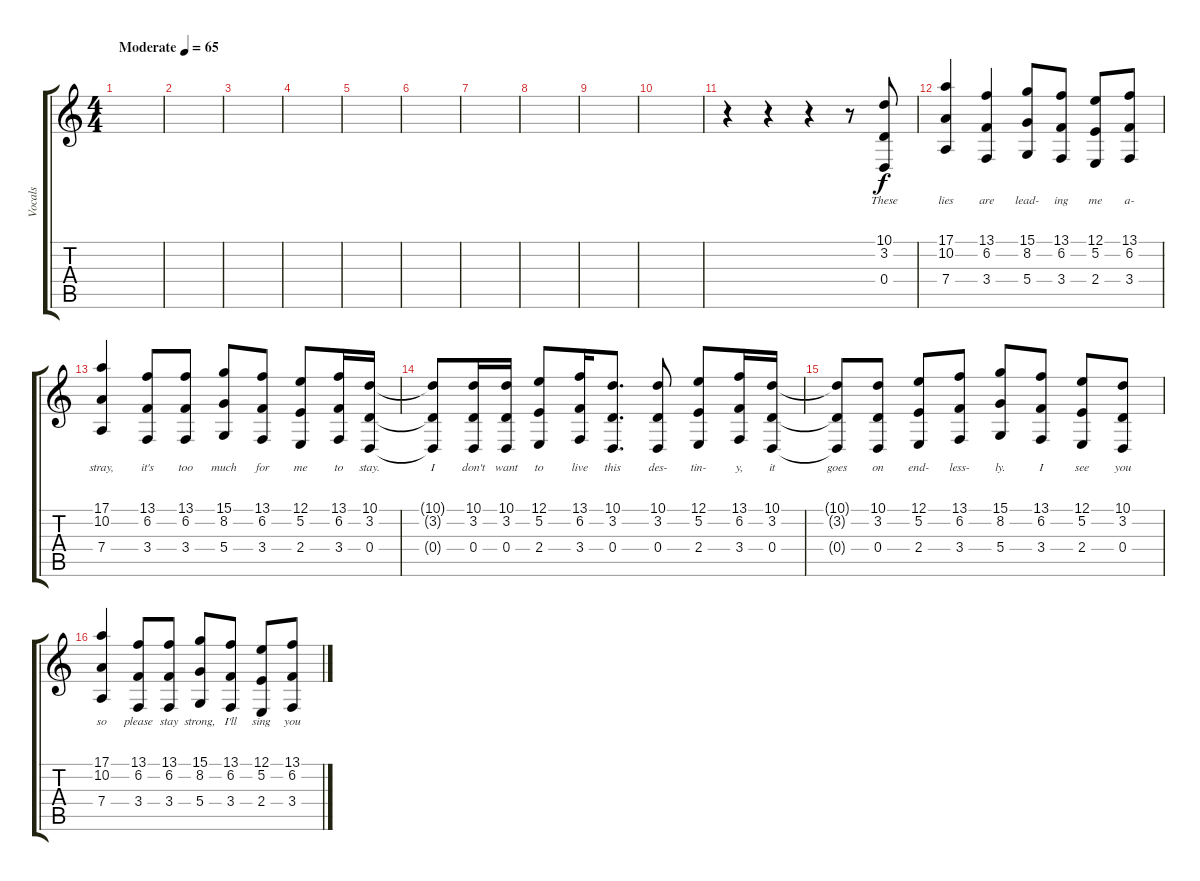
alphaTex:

\track ("Vocals" "Vocals") {instrument stringensemble1}
\staff {score tabs}
\tuning (E4 B3 G3 D3 A2 E2) {hide}
\ts (4 4)
\tempo (65 "Moderate")
\clef g2
\ks c
|
|
|
|
|
|
|
|
|
|
r.4 r.4 r.4 r.8 (10.1 3.2 0.4).8{lyrics (0 "These") lyrics (1 "") lyrics (2 "") lyrics (3 "") lyrics (4 "")} |
(17.1 10.2 7.4).4{lyrics (0 "lies") lyrics (1 "") lyrics (2 "") lyrics (3 "") lyrics (4 "")} (13.1 6.2 3.4).4{lyrics (0 "are") lyrics (1 "") lyrics (2 "") lyrics (3 "") lyrics (4 "")} (15.1 8.2 5.4).8{lyrics (0 "lead-") lyrics (1 "") lyrics (2 "") lyrics (3 "") lyrics (4 "")} (13.1 6.2 3.4).8{lyrics (0 "ing") lyrics (1 "") lyrics (2 "") lyrics (3 "") lyrics (4 "")} (12.1 5.2 2.4).8{lyrics (0 "me") lyrics (1 "") lyrics (2 "") lyrics (3 "") lyrics (4 "")} (13.1 6.2 3.4).8{lyrics (0 "a-") lyrics (1 "") lyrics (2 "") lyrics (3 "") lyrics (4 "")} |
(17.1 10.2 7.4).4{lyrics (0 "stray,") lyrics (1 "") lyrics (2 "") lyrics (3 "") lyrics (4 "")} (13.1 6.2 3.4).8{lyrics (0 "it's") lyrics (1 "") lyrics (2 "") lyrics (3 "") lyrics (4 "")} (13.1 6.2 3.4).8{lyrics (0 "too") lyrics (1 "") lyrics (2 "") lyrics (3 "") lyrics (4 "")} (15.1 8.2 5.4).8{lyrics (0 "much") lyrics (1 "") lyrics (2 "") lyrics (3 "") lyrics (4 "")} (13.1 6.2 3.4).8{lyrics (0 "for") lyrics (1 "") lyrics (2 "") lyrics (3 "") lyrics (4 "")} (12.1 5.2 2.4).8{lyrics (0 "me") lyrics (1 "") lyrics (2 "") lyrics (3 "") lyrics (4 "")} (13.1 6.2 3.4).16{lyrics (0 "to") lyrics (1 "") lyrics (2 "") lyrics (3 "") lyrics (4 "")} (10.1 3.2 0.4).16{lyrics (0 "stay.") lyrics (1 "") lyrics (2 "") lyrics (3 "") lyrics (4 "")} |
(10.1{t} 3.2{t} 0.4{t}).8{lyrics (0 "I") lyrics (1 "") lyrics (2 "") lyrics (3 "") lyrics (4 "")} (10.1 3.2 0.4).16{lyrics (0 "don't") lyrics (1 "") lyrics (2 "") lyrics (3 "") lyrics (4 "")} (10.1 3.2 0.4).16{lyrics (0 "want") lyrics (1 "") lyrics (2 "") lyrics (3 "") lyrics (4 "")} (12.1 5.2 2.4).8{lyrics (0 "to") lyrics (1 "") lyrics (2 "") lyrics (3 "") lyrics (4 "")} (13.1 6.2 3.4).16{lyrics (0 "live") lyrics (1 "") lyrics (2 "") lyrics (3 "") lyrics (4 "")} (10.1 3.2 0.4).8{d lyrics (0 "this") lyrics (1 "") lyrics (2 "") lyrics (3 "") lyrics (4 "")} (10.1 3.2 0.4).8{lyrics (0 "des-") lyrics (1 "") lyrics (2 "") lyrics (3 "") lyrics (4 "")} (12.1 5.2 2.4).8{lyrics (0 "tin-") lyrics (1 "") lyrics (2 "") lyrics (3 "") lyrics (4 "")} (13.1 6.2 3.4).16{lyrics (0 "y,") lyrics (1 "") lyrics (2 "") lyrics (3 "") lyrics (4 "")} (10.1 3.2 0.4).16{lyrics (0 "it") lyrics (1 "") lyrics (2 "") lyrics (3 "") lyrics (4 "")} |
(10.1{t} 3.2{t} 0.4{t}).8{lyrics (0 "goes") lyrics (1 "") lyrics (2 "") lyrics (3 "") lyrics (4 "")} (10.1 3.2 0.4).8{lyrics (0 "on") lyrics (1 "") lyrics (2 "") lyrics (3 "") lyrics (4 "")} (12.1 5.2 2.4).8{lyrics (0 "end-") lyrics (1 "") lyrics (2 "") lyrics (3 "") lyrics (4 "")} (13.1 6.2 3.4).8{lyrics (0 "less-") lyrics (1 "") lyrics (2 "") lyrics (3 "") lyrics (4 "")} (15.1 8.2 5.4).8{lyrics (0 "ly.") lyrics (1 "") lyrics (2 "") lyrics (3 "") lyrics (4 "")} (13.1 6.2 3.4).8{lyrics (0 "I") lyrics (1 "") lyrics (2 "") lyrics (3 "") lyrics (4 "")} (12.1 5.2 2.4).8{lyrics (0 "see") lyrics (1 "") lyrics (2 "") lyrics (3 "") lyrics (4 "")} (10.1 3.2 0.4).8{lyrics (0 "you") lyrics (1 "") lyrics (2 "") lyrics (3 "") lyrics (4 "")} |
(17.1 10.2 7.4).4{lyrics (0 "so") lyrics (1 "") lyrics (2 "") lyrics (3 "") lyrics (4 "")} (13.1 6.2 3.4).8{lyrics (0 "please") lyrics (1 "") lyrics (2 "") lyrics (3 "") lyrics (4 "")} (13.1 6.2 3.4).8{lyrics (0 "stay") lyrics (1 "") lyrics (2 "") lyrics (3 "") lyrics (4 "")} (15.1 8.2 5.4).8{lyrics (0 "strong,") lyrics (1 "") lyrics (2 "") lyrics (3 "") lyrics (4 "")} (13.1 6.2 3.4).8{lyrics (0 "I'll") lyrics (1 "") lyrics (2 "") lyrics (3 "") lyrics (4 "")} (12.1 5.2 2.4).8{lyrics (0 "sing") lyrics (1 "") lyrics (2 "") lyrics (3 "") lyrics (4 "")} (13.1 6.2 3.4).8{lyrics (0 "you") lyrics (1 "") lyrics (2 "") lyrics (3 "") lyrics (4 "")}
